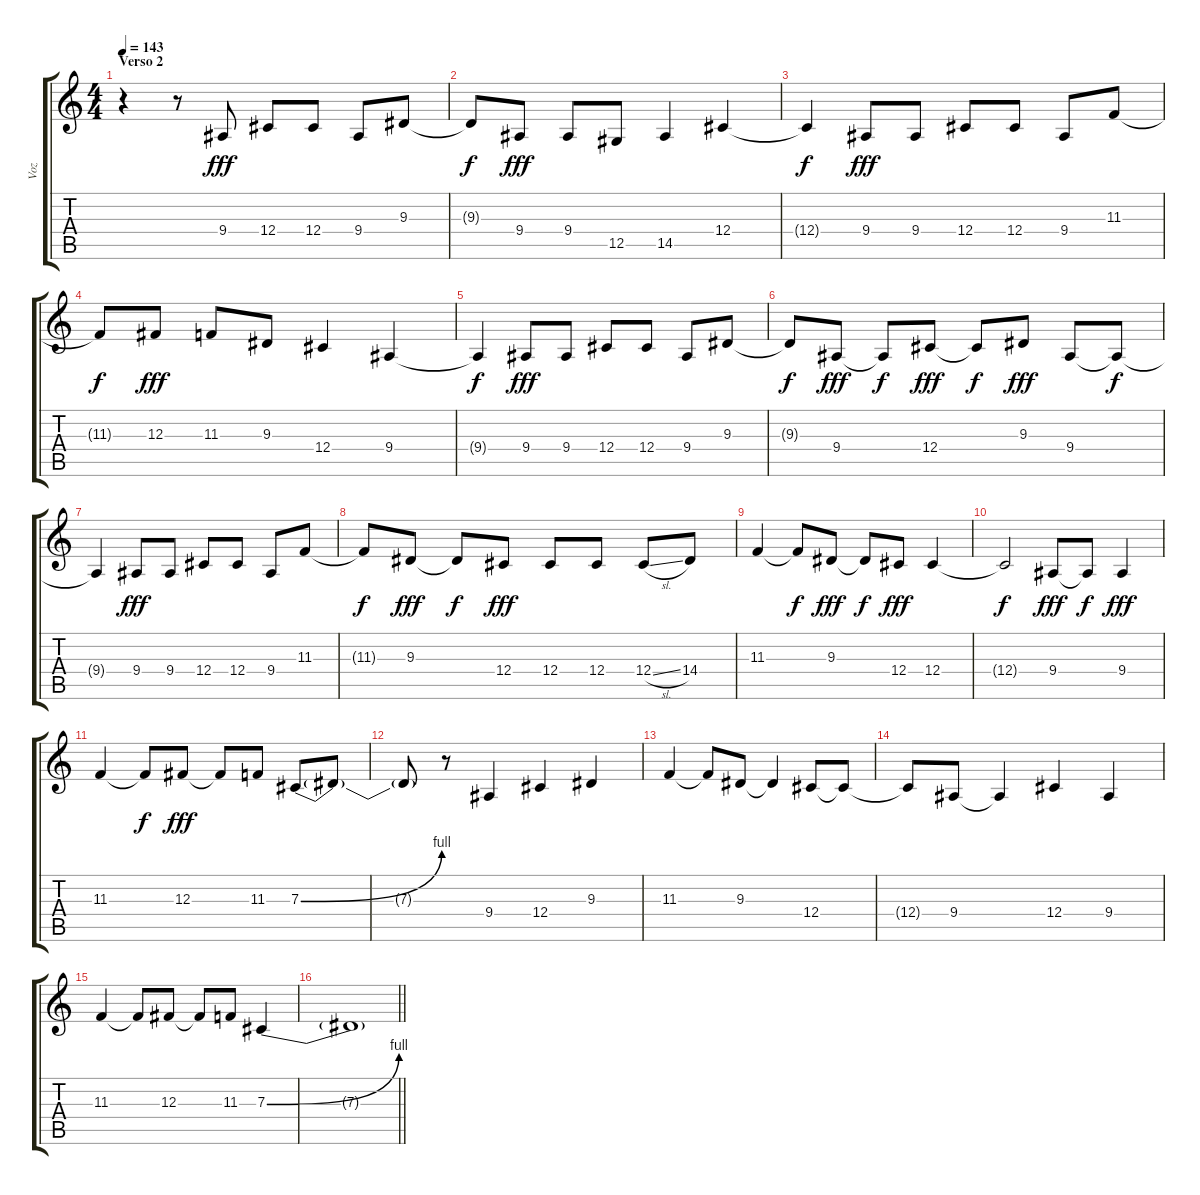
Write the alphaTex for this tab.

\track ("Voz" "Voz") {instrument baritonesax}
\staff {score tabs}
\tuning (Eb4 Bb3 Gb3 Db3 Ab2 Eb2) {hide}
\ts (4 4)
\section ("" "Verso 2")
\tempo 143
\clef g2
\ks c
r.4{dy f} r.8 9.4.8{dy fff} 12.4.8 12.4.8 9.4.8 9.3.8 |
9.3{t}.8{dy f} 9.4.8{dy fff} 9.4.8 12.5.8 14.5.4 12.4.4 |
12.4{t}.4{dy f} 9.4.8{dy fff} 9.4.8 12.4.8 12.4.8 9.4.8 11.3.8 |
11.3{t}.8{dy f} 12.3.8{dy fff} 11.3.8 9.3.8 12.4.4 9.4.4 |
9.4{t}.4{dy f} 9.4.8{dy fff} 9.4.8 12.4.8 12.4.8 9.4.8 9.3.8 |
9.3{t}.8{dy f} 9.4.8{dy fff} 9.4{t}.8{dy f} 12.4.8{dy fff} 12.4{t}.8{dy f} 9.3.8{dy fff} 9.4.8 9.4{t}.8{dy f} |
9.4{t}.4 9.4.8{dy fff} 9.4.8 12.4.8 12.4.8 9.4.8 11.3.8 |
11.3{t}.8{dy f} 9.3.8{dy fff} 9.3{t}.8{dy f} 12.4.8{dy fff} 12.4.8 12.4.8 12.4{sl}.8 14.4.8 |
11.3.4 11.3{t}.8{dy f} 9.3.8{dy fff} 9.3{t}.8{dy f} 12.4.8{dy fff} 12.4.4 |
12.4{t}.2{dy f} 9.4.8{dy fff} 9.4{t}.8{dy f} 9.4.4{dy fff} |
11.3.4 11.3{t}.8{dy f} 12.3.8{dy fff} 12.3{t}.8 11.3.8 7.3{be (bend 0 0 60 4)}.8 7.3{t}.8 |
7.3{t}.8 r.8 9.4.4 12.4.4 9.3.4 |
11.3.4 11.3{t}.8 9.3.8 9.3{t}.4 12.4.8 12.4{t}.8 |
12.4{t}.8 9.4.8 9.4{t}.4 12.4.4 9.4.4 |
11.3.4 11.3{t}.8 12.3.8 12.3{t}.8 11.3.8 7.3{be (bend 0 0 60 4)}.4 |
\barLineRight lightlight
7.3{t}.1
